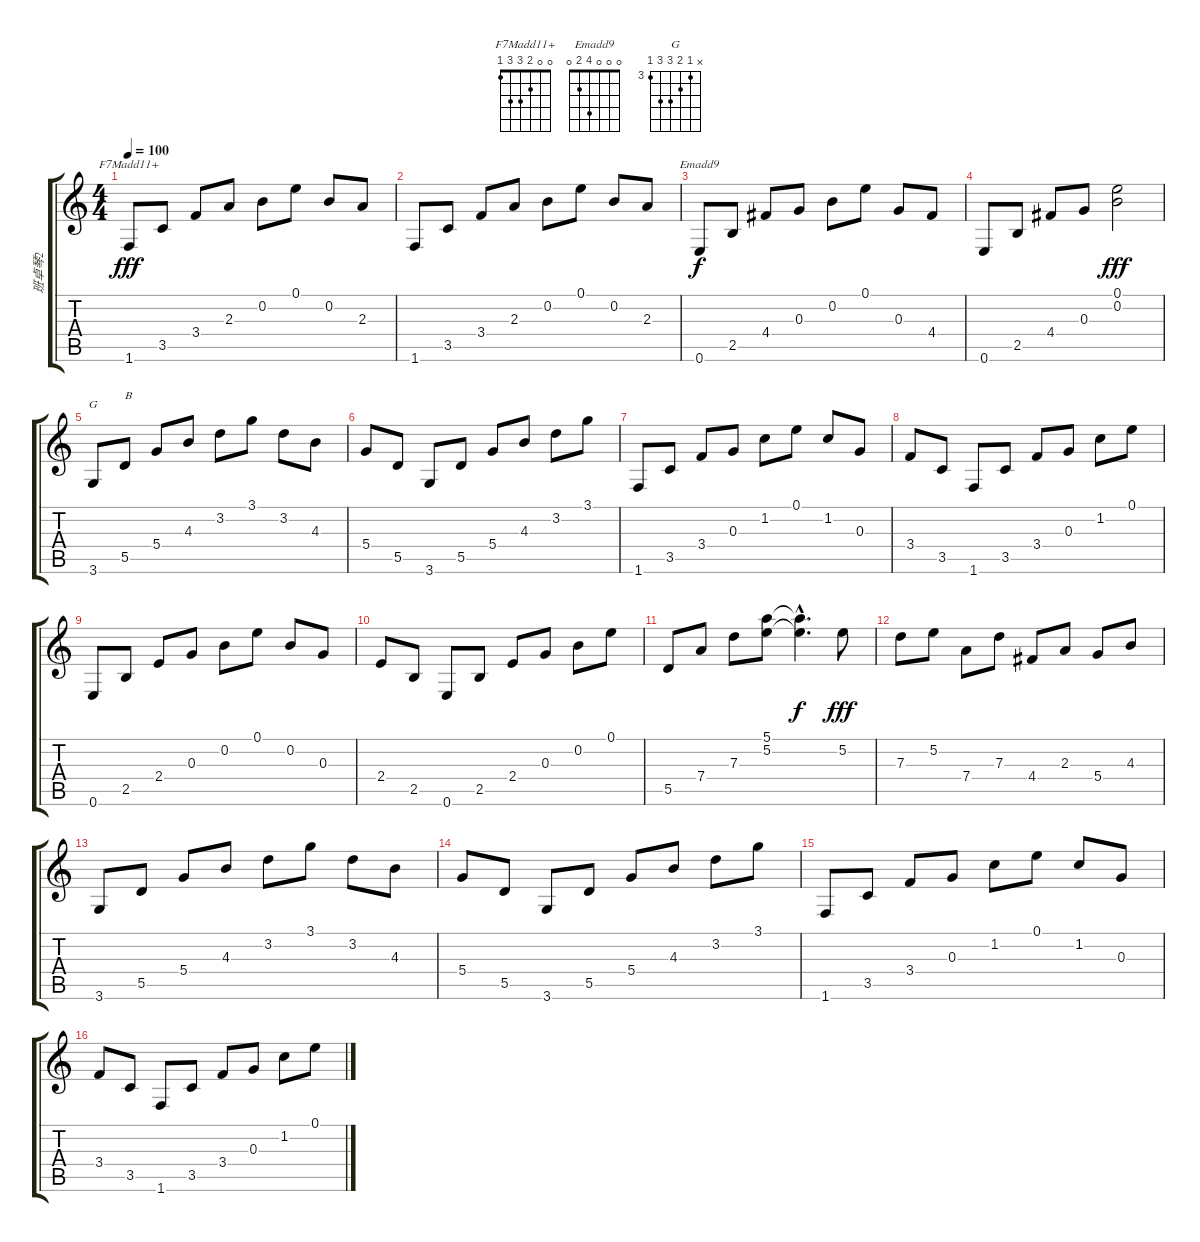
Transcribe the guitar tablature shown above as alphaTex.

\track ("班卓琴2" "班卓琴2") {instrument banjo}
\staff {score tabs}
\tuning (E4 B3 G3 D3 A2 E2) {hide}
\displaytranspose 12
\chord ("F7Madd11+" 0 0 2 3 3 1)
\chord ("Emadd9" 0 0 0 4 2 0)
\chord ("G" x 3 4 5 5 3) {firstfret 3}
\ts (4 4)
\tempo 100
\clef g2
\ks c
1.6.8{ch "F7Madd11+" dy fff} 3.5.8 3.4.8 2.3.8 0.2.8 0.1.8 0.2.8 2.3.8 |
1.6.8 3.5.8 3.4.8 2.3.8 0.2.8 0.1.8 0.2.8 2.3.8 |
0.6.8{ch "Emadd9" dy f} 2.5.8 4.4.8 0.3.8 0.2.8 0.1.8 0.3.8 4.4.8 |
0.6.8 2.5.8 4.4.8 0.3.8 (0.1 0.2).2{dy fff} |
3.6.8{ch "G"} 5.5.8{txt "B"} 5.4.8 4.3.8 3.2.8 3.1.8 3.2.8 4.3.8 |
5.4.8 5.5.8 3.6.8 5.5.8 5.4.8 4.3.8 3.2.8 3.1.8 |
1.6.8 3.5.8 3.4.8 0.3.8 1.2.8 0.1.8 1.2.8 0.3.8 |
3.4.8 3.5.8 1.6.8 3.5.8 3.4.8 0.3.8 1.2.8 0.1.8 |
0.6.8 2.5.8 2.4.8 0.3.8 0.2.8 0.1.8 0.2.8 0.3.8 |
2.4.8 2.5.8 0.6.8 2.5.8 2.4.8 0.3.8 0.2.8 0.1.8 |
5.5.8 7.4.8 7.3.8 (5.1 5.2).8 (5.1{hac t} 5.2{hac t}).4{d dy f} 5.2.8{dy fff} |
7.3.8 5.2.8 7.4.8 7.3.8 4.4.8 2.3.8 5.4.8 4.3.8 |
3.6.8 5.5.8 5.4.8 4.3.8 3.2.8 3.1.8 3.2.8 4.3.8 |
5.4.8 5.5.8 3.6.8 5.5.8 5.4.8 4.3.8 3.2.8 3.1.8 |
1.6.8 3.5.8 3.4.8 0.3.8 1.2.8 0.1.8 1.2.8 0.3.8 |
3.4.8 3.5.8 1.6.8 3.5.8 3.4.8 0.3.8 1.2.8 0.1.8
